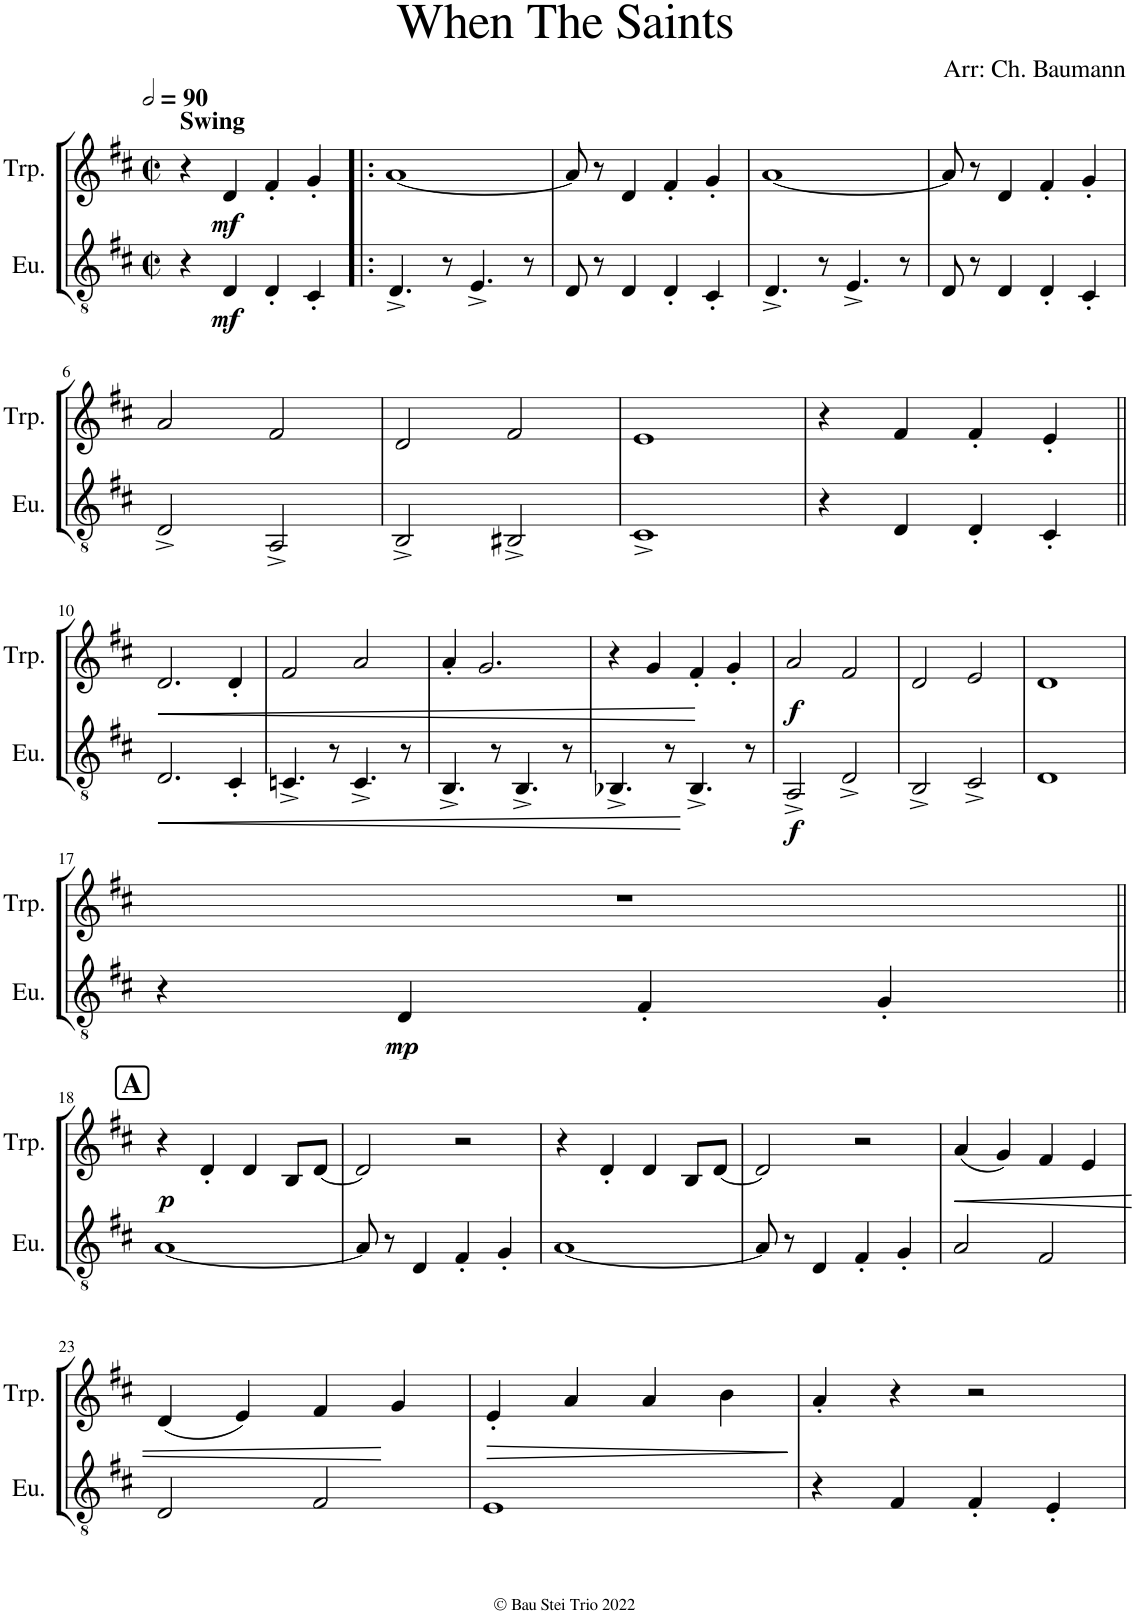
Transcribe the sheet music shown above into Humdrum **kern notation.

**kern	**dynam	**kern	**dynam
*part2	*part2	*part1	*part1
*staff2	*staff2	*staff1	*staff1
*I"Eu.	*	*I"Trp.	*
*I'Eu.	*	*I'Trp.	*
*clefGv2	*	*clefG2	*
*Trd1c2	*	*Trd1c2	*
*k[f#c#]	*	*k[f#c#]	*
*M2/2	*	*M2/2	*
*met(c|)	*	*met(c|)	*
*MM180	*	*MM180	*
=1	=1	=1	=1
!	!	!LO:TX:a:B:t=Swing	!
4r	.	4r	.
!	!LO:DY:b	!	!LO:DY:b
4D/	mf	4d/	mf
4D'/	.	4f#'/	.
4C#'/	.	4g'/	.
=2!|:	=2!|:	=2!|:	=2!|:
4.D^/	.	[1a	.
8r	.	.	.
4.E^/	.	.	.
8r	.	.	.
=3	=3	=3	=3
8D/	.	8a/]	.
8r	.	8r	.
4D/	.	4d/	.
4D'/	.	4f#'/	.
4C#'/	.	4g'/	.
=4	=4	=4	=4
4.D^/	.	[1a	.
8r	.	.	.
4.E^/	.	.	.
8r	.	.	.
=5	=5	=5	=5
8D/	.	8a/]	.
8r	.	8r	.
4D/	.	4d/	.
4D'/	.	4f#'/	.
4C#'/	.	4g'/	.
!!LO:LB:g=z
=6	=6	=6	=6
2D^/	.	2a/	.
2AA^/	.	2f#/	.
=7	=7	=7	=7
2BB^/	.	2d/	.
2BB#X^/	.	2f#/	.
=8	=8	=8	=8
1C#^	.	1e	.
=9	=9	=9	=9
4r	.	4r	.
4D/	.	4f#/	.
4D'/	.	4f#'/	.
4C#'/	.	4e'/	.
!!LO:LB:g=z
=10||	=10||	=10||	=10||
!	!LO:HP:b	!	!LO:HP:b
2.D/	<	2.d/	<
4C#'/	.	4d'/	.
=11	=11	=11	=11
4.Cn^/	.	2f#/	.
8r	.	.	.
4.C^/	.	2a/	.
8r	.	.	.
=12	=12	=12	=12
4.BB^/	.	4a'/	.
.	.	2.g/	.
8r	.	.	.
4.BB^/	.	.	.
8r	.	.	.
=13	=13	=13	=13
4.BB-X^/	.	4r	.
.	.	4g/	.
8r	.	.	.
4.BB-^/	[	4f#'/	.
.	.	4g'/	[
8r	.	.	.
=14	=14	=14	=14
!	!LO:DY:b	!	!LO:DY:b
2AA^/	f	2a/	f
2D^/	.	2f#/	.
=15	=15	=15	=15
2BB^/	.	2d/	.
2C#^/	.	2e/	.
=16	=16	=16	=16
1D	.	1d	.
!!LO:LB:g=z
=17	=17	=17	=17
4r	.	1r	.
!	!LO:DY:b	!	!
4D/	mp	.	.
4F#'/	.	.	.
4G'/	.	.	.
!!LO:LB:g=z
!!LO:REH:place=s1:a:B:cj:fs=14:t=A
=18||	=18||	=18||	=18||
!	!	!	!LO:DY:b
[1A	.	4r	p
.	.	4d'/	.
.	.	4d/	.
.	.	8B/L	.
.	.	[8d/J	.
=19	=19	=19	=19
8A/]	.	2d/]	.
8r	.	.	.
4D/	.	.	.
4F#'/	.	2r	.
4G'/	.	.	.
=20	=20	=20	=20
[1A	.	4r	.
.	.	4d'/	.
.	.	4d/	.
.	.	8B/L	.
.	.	[8d/J	.
=21	=21	=21	=21
8A/]	.	2d/]	.
8r	.	.	.
4D/	.	.	.
4F#'/	.	2r	.
4G'/	.	.	.
=22	=22	=22	=22
!	!	!	!LO:HP:b
2A/	.	(4a/	<
.	.	4g/)	.
2F#/	.	4f#/	.
.	.	4e/	.
!!LO:LB:g=z
=23	=23	=23	=23
2D/	.	(4d/	.
.	.	4e/)	.
2F#/	.	4f#/	.
.	.	4g/	[
=24	=24	=24	=24
!	!	!	!LO:HP:b
1E	.	4e'/	>
.	.	4a/	.
.	.	4a/	.
.	.	4b\	.
.	.	.	]
=25	=25	=25	=25
4r	.	4a'/	.
4F#/	.	4r	.
4F#'/	.	2r	.
4E'/	.	.	.
=	=	=	=
*-	*-	*-	*-
